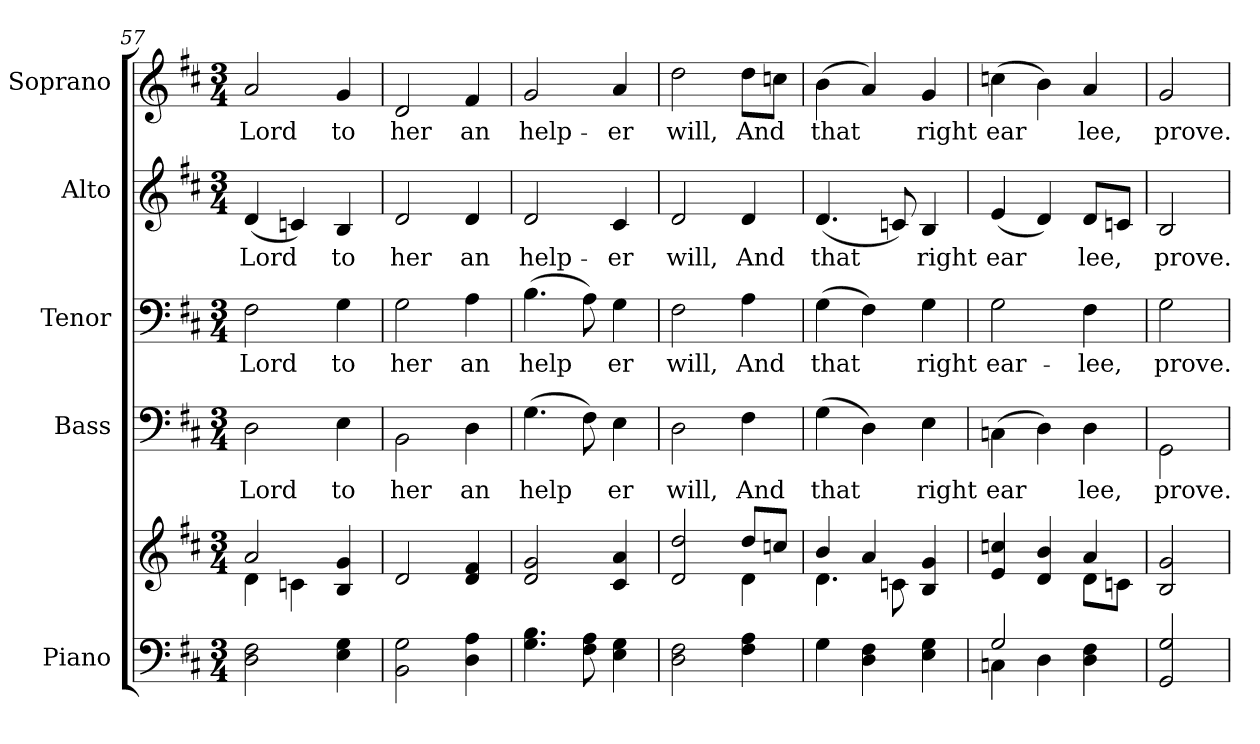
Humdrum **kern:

**kern	**kern	**kern	**text	**kern	**text	**kern	**text	**kern	**text
*part5	*part5	*part4	*part4	*part3	*part3	*part2	*part2	*part1	*part1
*staff6	*staff5	*staff4	*staff4	*staff3	*staff3	*staff2	*staff2	*staff1	*staff1
*I"Piano	*	*I"Bass	*	*I"Tenor	*	*I"Alto	*	*I"Soprano	*
*I'Pno.	*	*I'B.	*	*I'T.	*	*I'A.	*	*I'S.	*
*clefF4	*clefG2	*clefF4	*	*clefF4	*	*clefG2	*	*clefG2	*
*k[f#c#]	*k[f#c#]	*k[f#c#]	*	*k[f#c#]	*	*k[f#c#]	*	*k[f#c#]	*
*D:	*D:	*D:	*	*D:	*	*D:	*	*D:	*
*M3/4	*M3/4	*M3/4	*	*M3/4	*	*M3/4	*	*M3/4	*
=57	=57	=57	=57	=57	=57	=57	=57	=57	=57
*	*^	*	*	*	*	*	*	*	*
!	!	!	!	!LO:LY:b:color=#000000	!	!	!	!	!	!
!	!	!	!	!	!	!LO:LY:b:color=#000000	!	!	!	!
!	!	!	!	!	!	!	!	!LO:LY:b:color=#000000	!	!
!	!	!	!	!	!	!	!	!	!	!LO:LY:b:color=#000000
2Di\ 2F#i	2ai/	4di\	2Di\	Lord	2F#i\	Lord	(4di/	Lord	2ai/	Lord
.	.	4cni\	.	.	.	.	4cni/)	.	.	.
!	!	!	!	!LO:LY:b:color=#000000	!	!	!	!	!	!
!	!	!	!	!	!	!LO:LY:b:color=#000000	!	!	!	!
!	!	!	!	!	!	!	!	!LO:LY:b:color=#000000	!	!
!	!	!	!	!	!	!	!	!	!	!LO:LY:b:color=#000000
4Ei\ 4Gi	4Bi/ 4gi	4ryy	4Ei\	to	4Gi\	to	4Bi/	to	4gi/	to
*	*v	*v	*	*	*	*	*	*	*	*
=58	=58	=58	=58	=58	=58	=58	=58	=58	=58
*	*^	*	*	*	*	*	*	*	*
!	!	!	!	!LO:LY:b:color=#000000	!	!	!	!	!	!
*	*v	*v	*	*	*	*	*	*	*	*
*	*^	*	*	*	*	*	*	*	*
!	!	!	!	!	!	!LO:LY:b:color=#000000	!	!	!	!
*	*v	*v	*	*	*	*	*	*	*	*
*	*^	*	*	*	*	*	*	*	*
!	!	!	!	!	!	!	!	!LO:LY:b:color=#000000	!	!
*	*v	*v	*	*	*	*	*	*	*	*
*	*^	*	*	*	*	*	*	*	*
!	!	!	!	!	!	!	!	!	!	!LO:LY:b:color=#000000
*	*v	*v	*	*	*	*	*	*	*	*
2BBi\ 2Gi	2di/	2BBi\	her	2Gi\	her	2di/	her	2di/	her
!	!	!	!LO:LY:b:color=#000000	!	!	!	!	!	!
!	!	!	!	!	!LO:LY:b:color=#000000	!	!	!	!
!	!	!	!	!	!	!	!LO:LY:b:color=#000000	!	!
!	!	!	!	!	!	!	!	!	!LO:LY:b:color=#000000
4Di\ 4Ai	4di/ 4f#i	4Di\	an	4Ai\	an	4di/	an	4f#i/	an
!!LO:PB:g=z
=59	=59	=59	=59	=59	=59	=59	=59	=59	=59
!	!	!	!LO:LY:b:color=#000000	!	!	!	!	!	!
!	!	!	!	!	!LO:LY:b:color=#000000	!	!	!	!
!	!	!	!	!	!	!	!LO:LY:b:color=#000000	!	!
!	!	!	!	!	!	!	!	!	!LO:LY:b:color=#000000
4.Gi\ 4.Bi	2di/ 2gi	(4.Gi\	help	(4.Bi\	help	2di/	help-	2gi/	help-
8F#i\ 8Ai	.	8F#i\)	.	8Ai\)	.	.	.	.	.
!	!	!	!LO:LY:b:color=#000000	!	!	!	!	!	!
!	!	!	!	!	!LO:LY:b:color=#000000	!	!	!	!
!	!	!	!	!	!	!	!LO:LY:b:color=#000000	!	!
!	!	!	!	!	!	!	!	!	!LO:LY:b:color=#000000
4Ei\ 4Gi	4c#i/ 4ai	4Ei\	er	4Gi\	er	4c#i/	er	4ai/	er
=60	=60	=60	=60	=60	=60	=60	=60	=60	=60
*	*^	*	*	*	*	*	*	*	*
!	!	!	!	!LO:LY:b:color=#000000	!	!	!	!	!	!
!	!	!	!	!	!	!LO:LY:b:color=#000000	!	!	!	!
!	!	!	!	!	!	!	!	!LO:LY:b:color=#000000	!	!
!	!	!	!	!	!	!	!	!	!	!LO:LY:b:color=#000000
2Di\ 2F#i	2di/ 2ddi	2ryy	2Di\	will,	2F#i\	will,	2di/	will,	2ddi\	will,
!	!	!	!	!LO:LY:b:color=#000000	!	!	!	!	!	!
!	!	!	!	!	!	!LO:LY:b:color=#000000	!	!	!	!
!	!	!	!	!	!	!	!	!LO:LY:b:color=#000000	!	!
!	!	!	!	!	!	!	!	!	!	!LO:LY:b:color=#000000
4F#i\ 4Ai	8ddi/L	4di\	4F#i\	And	4Ai\	And	4di/	And	8ddi\L	And
.	8ccni/J	.	.	.	.	.	.	.	8ccni\J	.
=61	=61	=61	=61	=61	=61	=61	=61	=61	=61	=61
!	!	!	!	!LO:LY:b:color=#000000	!	!	!	!	!	!
!	!	!	!	!	!	!LO:LY:b:color=#000000	!	!	!	!
!	!	!	!	!	!	!	!	!LO:LY:b:color=#000000	!	!
!	!	!	!	!	!	!	!	!	!	!LO:LY:b:color=#000000
4Gi\	4bi/	4.di\	(4Gi\	that	(4Gi\	that	(4.di/	that	(4bi\	that
4Di\ 4F#i	4ai/	.	4Di\)	.	4F#i\)	.	.	.	4ai/)	.
.	.	8cni\	.	.	.	.	8cni/)	.	.	.
!	!	!	!	!LO:LY:b:color=#000000	!	!	!	!	!	!
!	!	!	!	!	!	!LO:LY:b:color=#000000	!	!	!	!
!	!	!	!	!	!	!	!	!LO:LY:b:color=#000000	!	!
!	!	!	!	!	!	!	!	!	!	!LO:LY:b:color=#000000
4Ei\ 4Gi	4Bi/ 4gi	4ryy	4Ei\	right	4Gi\	right	4Bi/	right	4gi/	right
!!LO:PB:g=z
=62	=62	=62	=62	=62	=62	=62	=62	=62	=62	=62
*^	*	*	*	*	*	*	*	*	*	*
!	!	!	!	!	!LO:LY:b:color=#000000	!	!	!	!	!	!
!	!	!	!	!	!	!	!LO:LY:b:color=#000000	!	!	!	!
!	!	!	!	!	!	!	!	!	!LO:LY:b:color=#000000	!	!
!	!	!	!	!	!	!	!	!	!	!	!LO:LY:b:color=#000000
2Gi/	4Cni\	4ei/ 4ccni	2ryy	(4Cni\	ear	2Gi\	ear-	(4ei/	ear	(4ccni\	ear
.	4Di\	4di/ 4bi	.	4Di\)	.	.	.	4di/)	.	4bi\)	.
!	!	!	!	!	!LO:LY:b:color=#000000	!	!	!	!	!	!
!	!	!	!	!	!	!	!LO:LY:b:color=#000000	!	!	!	!
!	!	!	!	!	!	!	!	!	!LO:LY:b:color=#000000	!	!
!	!	!	!	!	!	!	!	!	!	!	!LO:LY:b:color=#000000
4Di\ 4F#i	4ryy	4ai/	8di\L	4Di\	lee,	4F#i\	lee,	8di/L	lee,	4ai/	lee,
.	.	.	8cni\J	.	.	.	.	8cni/J	.	.	.
*v	*v	*	*	*	*	*	*	*	*	*	*
*	*v	*v	*	*	*	*	*	*	*	*
=63	=63	=63	=63	=63	=63	=63	=63	=63	=63
*	*^	*	*	*	*	*	*	*	*
!	!	!	!	!LO:LY:b:color=#000000	!	!	!	!	!	!
*	*v	*v	*	*	*	*	*	*	*	*
*	*^	*	*	*	*	*	*	*	*
!	!	!	!	!	!	!LO:LY:b:color=#000000	!	!	!	!
*	*v	*v	*	*	*	*	*	*	*	*
*	*^	*	*	*	*	*	*	*	*
!	!	!	!	!	!	!	!	!LO:LY:b:color=#000000	!	!
*	*v	*v	*	*	*	*	*	*	*	*
*	*^	*	*	*	*	*	*	*	*
!	!	!	!	!	!	!	!	!	!	!LO:LY:b:color=#000000
*	*v	*v	*	*	*	*	*	*	*	*
2GGi/ 2Gi	2Bi/ 2gi	2GGi\	prove.	2Gi\	prove.	2Bi/	prove.	2gi/	prove.
=	=	=	=	=	=	=	=	=	=
*-	*-	*-	*-	*-	*-	*-	*-	*-	*-
